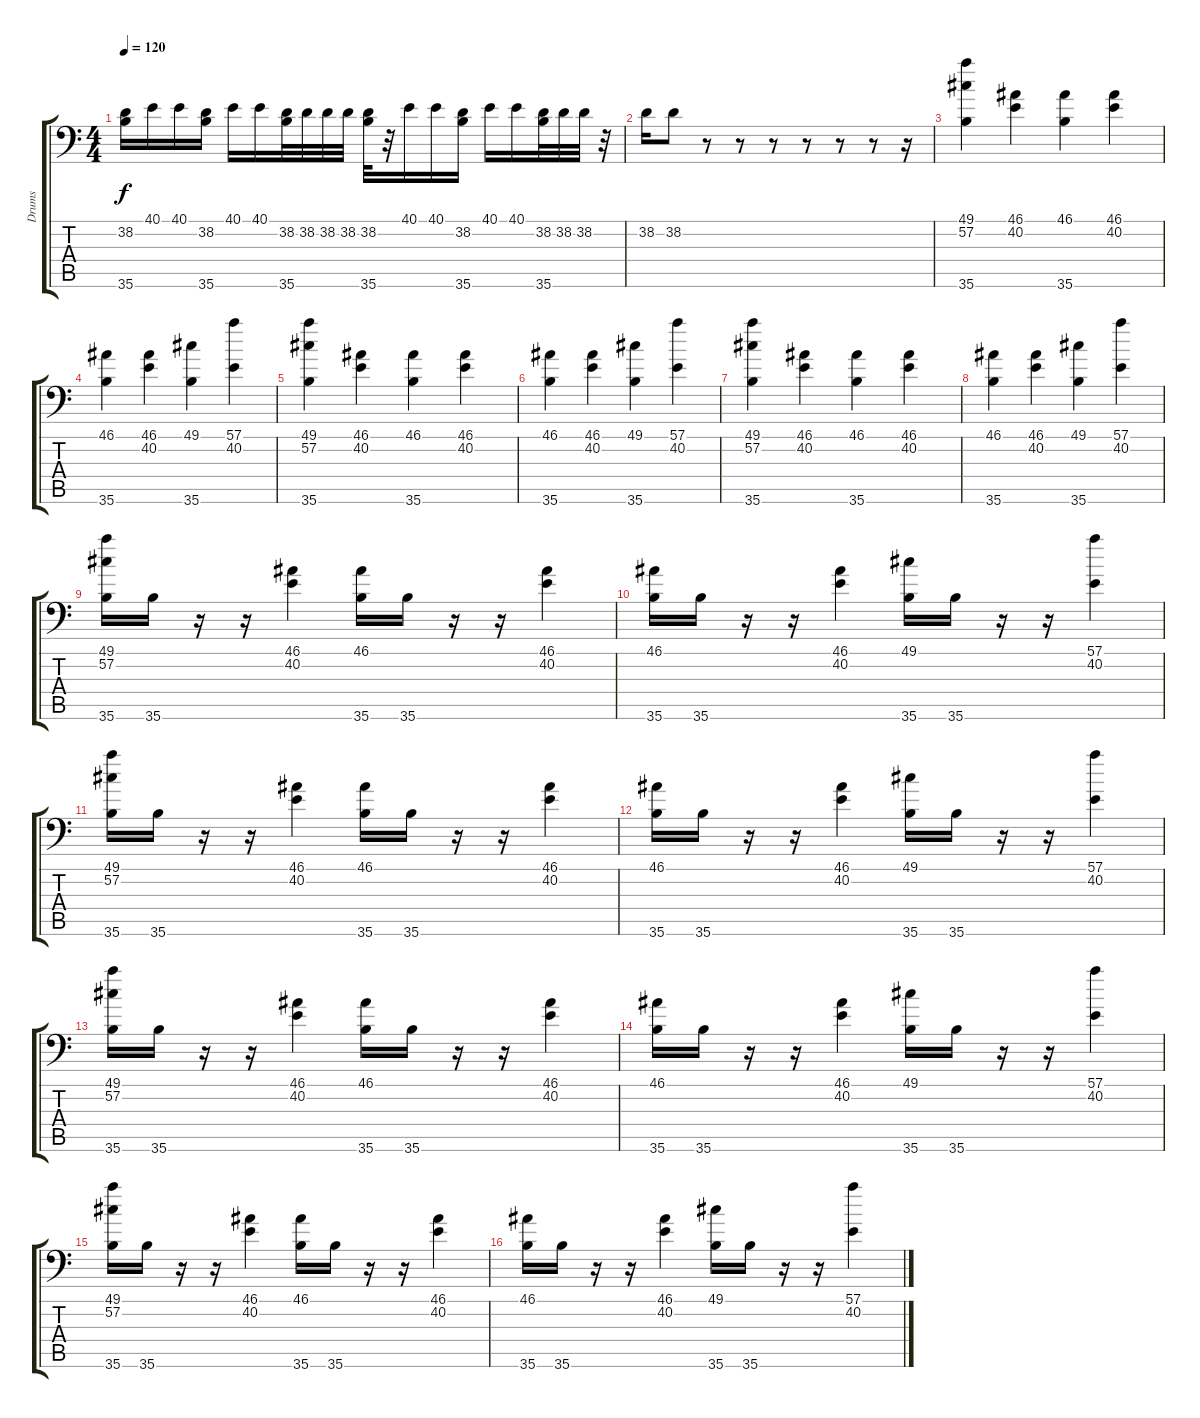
\track ("Drums" "Drums") {instrument acousticgrandpiano}
\staff {score tabs}
\tuning (C-1 C-1 C-1 C-1 C-1 C-1) {hide}
\ts (4 4)
\tempo 120
\clef f4
\ks c
(38.2 35.6).16{dy f} 40.1.16 40.1.16 (38.2 35.6).16 40.1.16 40.1.16 (38.2 35.6).32 38.2.32 38.2.32 38.2.32 (38.2 35.6).32 r.32 40.1.16 40.1.16 (38.2 35.6).16 40.1.16 40.1.16 (38.2 35.6).32 38.2.32 38.2.32 r.32 |
38.2.16 38.2.8 r.8 r.8 r.8 r.8 r.8 r.8 r.16 |
(49.1 57.2 35.6).4 (46.1 40.2).4 (46.1 35.6).4 (46.1 40.2).4 |
(46.1 35.6).4 (46.1 40.2).4 (49.1 35.6).4 (57.1 40.2).4 |
(49.1 57.2 35.6).4 (46.1 40.2).4 (46.1 35.6).4 (46.1 40.2).4 |
(46.1 35.6).4 (46.1 40.2).4 (49.1 35.6).4 (57.1 40.2).4 |
(49.1 57.2 35.6).4 (46.1 40.2).4 (46.1 35.6).4 (46.1 40.2).4 |
(46.1 35.6).4 (46.1 40.2).4 (49.1 35.6).4 (57.1 40.2).4 |
(49.1 57.2 35.6).16 35.6.16 r.16 r.16 (46.1 40.2).4 (46.1 35.6).16 35.6.16 r.16 r.16 (46.1 40.2).4 |
(46.1 35.6).16 35.6.16 r.16 r.16 (46.1 40.2).4 (49.1 35.6).16 35.6.16 r.16 r.16 (57.1 40.2).4 |
(49.1 57.2 35.6).16 35.6.16 r.16 r.16 (46.1 40.2).4 (46.1 35.6).16 35.6.16 r.16 r.16 (46.1 40.2).4 |
(46.1 35.6).16 35.6.16 r.16 r.16 (46.1 40.2).4 (49.1 35.6).16 35.6.16 r.16 r.16 (57.1 40.2).4 |
(49.1 57.2 35.6).16 35.6.16 r.16 r.16 (46.1 40.2).4 (46.1 35.6).16 35.6.16 r.16 r.16 (46.1 40.2).4 |
(46.1 35.6).16 35.6.16 r.16 r.16 (46.1 40.2).4 (49.1 35.6).16 35.6.16 r.16 r.16 (57.1 40.2).4 |
(49.1 57.2 35.6).16 35.6.16 r.16 r.16 (46.1 40.2).4 (46.1 35.6).16 35.6.16 r.16 r.16 (46.1 40.2).4 |
(46.1 35.6).16 35.6.16 r.16 r.16 (46.1 40.2).4 (49.1 35.6).16 35.6.16 r.16 r.16 (57.1 40.2).4
